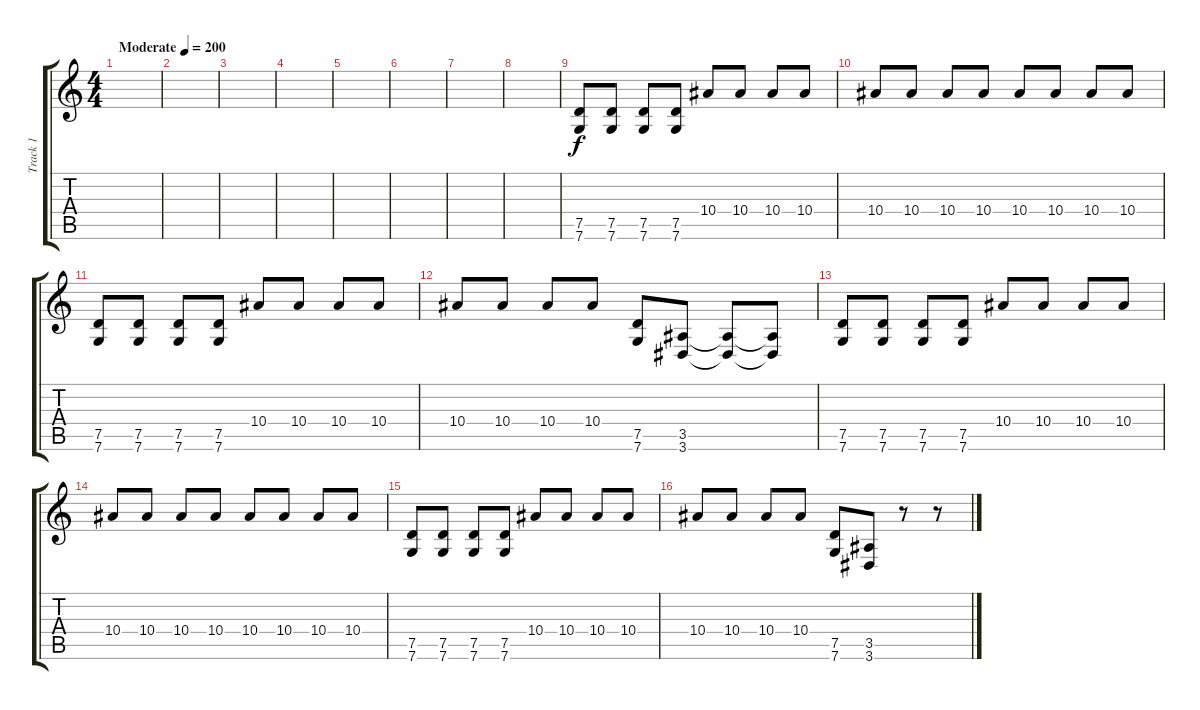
\track ("Track 1" "Track 1") {instrument distortionguitar}
\staff {score tabs}
\tuning (D4 A3 F3 C3 G2 C2) {hide}
\ts (4 4)
\tempo (200 "Moderate")
\clef g2
\ks c
|
|
|
|
|
|
|
|
(7.5 7.6).8 (7.5 7.6).8 (7.5 7.6).8 (7.5 7.6).8 10.4.8 10.4.8 10.4.8 10.4.8 |
10.4.8 10.4.8 10.4.8 10.4.8 10.4.8 10.4.8 10.4.8 10.4.8 |
(7.5 7.6).8 (7.5 7.6).8 (7.5 7.6).8 (7.5 7.6).8 10.4.8 10.4.8 10.4.8 10.4.8 |
10.4.8 10.4.8 10.4.8 10.4.8 (7.5 7.6).8 (3.5 3.6).8 (3.5{t} 3.6{t}).8 (3.5{t} 3.6{t}).8 |
(7.5 7.6).8 (7.5 7.6).8 (7.5 7.6).8 (7.5 7.6).8 10.4.8 10.4.8 10.4.8 10.4.8 |
10.4.8 10.4.8 10.4.8 10.4.8 10.4.8 10.4.8 10.4.8 10.4.8 |
(7.5 7.6).8 (7.5 7.6).8 (7.5 7.6).8 (7.5 7.6).8 10.4.8 10.4.8 10.4.8 10.4.8 |
10.4.8 10.4.8 10.4.8 10.4.8 (7.5 7.6).8 (3.5 3.6).8 r.8 r.8
